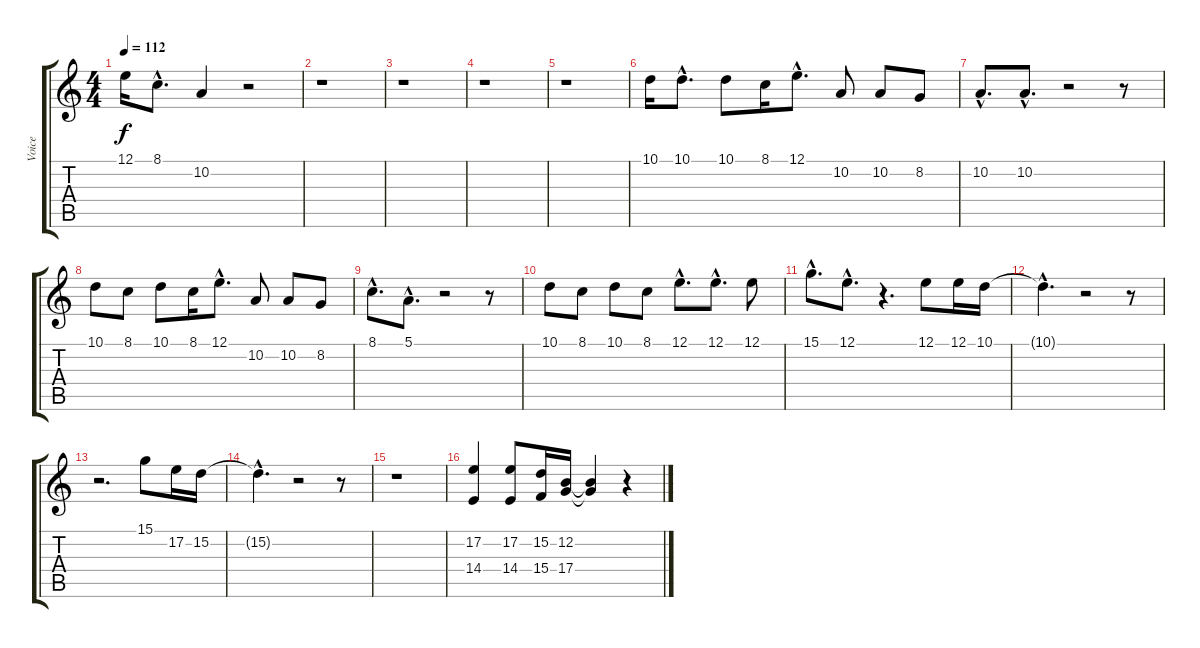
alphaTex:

\track ("Voice" "Voice") {instrument flute}
\staff {score tabs}
\tuning (E4 B3 G3 D3 A2 E2) {hide}
\ts (4 4)
\tempo 112
\clef g2
\ks c
12.1{t}.16{dy f} 8.1{hac}.8{d} 10.2.4 r.2 |
r.1 |
r.1 |
r.1 |
r.1 |
10.1.16 10.1{hac}.8{d} 10.1.8 8.1.16 12.1{hac}.8{d} 10.2.8 10.2.8 8.2.8 |
10.2{hac}.8{d} 10.2{hac}.8{d} r.2 r.8 |
10.1.8 8.1.8 10.1.8 8.1.16 12.1{hac}.8{d} 10.2.8 10.2.8 8.2.8 |
8.1{hac}.8{d} 5.1{hac}.8{d} r.2 r.8 |
10.1.8 8.1.8 10.1.8 8.1.8 12.1{hac}.8{d} 12.1{hac}.8{d} 12.1.8 |
15.1{hac}.8{d} 12.1{hac}.8{d} r.4{d} 12.1.8 12.1.16 10.1.16 |
10.1{hac t}.4{d} r.2 r.8 |
r.2{d} 15.1.8 17.2.16 15.2.16 |
15.2{hac t}.4{d} r.2 r.8 |
r.1 |
(17.2 14.4).4 (17.2 14.4).8 (15.2 15.4).16 (12.2 17.4).16 (12.2{t} 17.4{t}).4 r.4
